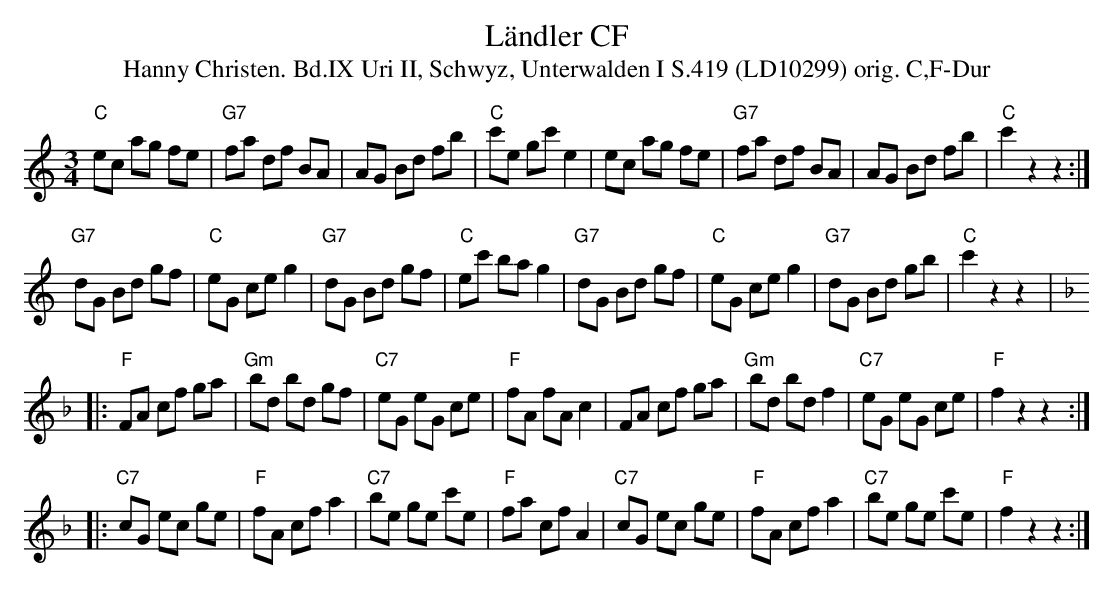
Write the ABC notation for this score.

X:1
T:L\"andler CF
T:Hanny Christen. Bd.IX Uri II, Schwyz, Unterwalden I S.419 (LD10299) orig. C,F-Dur
M:3/4
L:1/8
K:C %%MIDI gchordon
"C"ec ag fe | "G7"fa df BA | AG Bd fb | "C"c'e gc' e2 | ec ag fe | "G7"fa df BA | AG Bd fb | "C"c'2 z2z2 :|
"G7"dG Bd gf | "C"eG ce g2 | "G7"dG Bd gf | "C"ec' ba g2 | "G7"dG Bd gf | "C"eG ce g2 | "G7"dG Bd gb | "C"c'2 z2z2 |: [K:F]
"F"FA cf ga | "Gm"bd bd gf | "C7"eG eG ce | "F"fA fA c2 | FA  cf ga | "Gm"bd bd f2 | "C7"eG eG ce | "F"f2 z2z2 :|
|: "C7"cG ec ge | "F"fA cf a2 | "C7"be ge c'e | "F"fa cf A2 | "C7"cG ec ge | "F"fA cf a2 | "C7"be ge c'e | "F"f2 z2z2 :|
